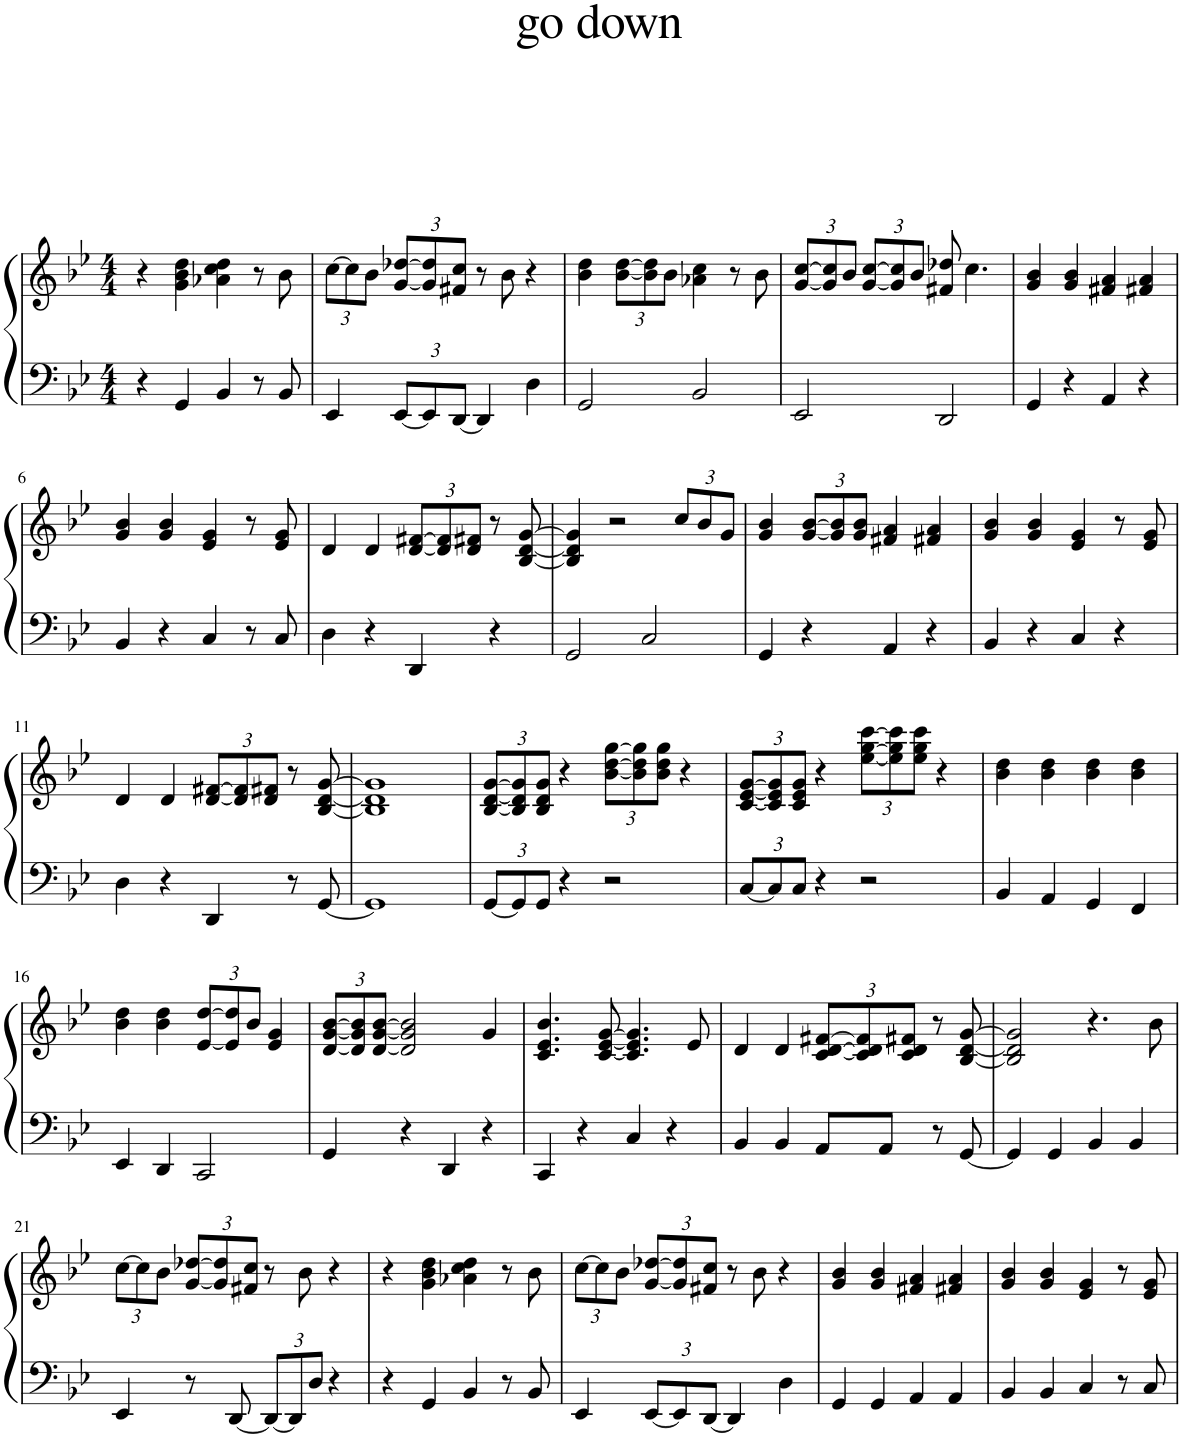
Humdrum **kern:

**kern	**kern
*part1	*part1
*staff2	*staff1
*I"Piano	*
*I'Pno.	*
*clefF4	*clefG2
*k[b-e-]	*k[b-e-]
*M4/4	*M4/4
=1	=1
4r	4r
4GG/	4g\ 4b-\ 4dd\
4BB-/	4a-X\ 4cc\ 4dd\
8r	8r
8BB-/	8b-\
=2	=2
*	*Xbrackettup
4EE-/	[12cc\L
.	12cc\]
.	12b-\J
*Xbrackettup	*
[12EE-/L	[12g/ [12dd-X/L
12EE-/]	12g/] 12dd-/]
[12DD/J	12f#X/ 12cc/J
4DD/]	8r
.	8b-\
4D\	4r
=3	=3
2GG/	4b-\ 4dd\
.	[12b-\ [12dd\L
.	12b-\] 12dd\]
.	12b-\J
2BB-/	4a-X\ 4cc\
.	8r
.	8b-\
=4	=4
2EE-/	[12g/ [12cc/L
.	12g/] 12cc/]
.	12b-/J
.	[12g/ [12cc/L
.	12g/] 12cc/]
.	12b-/J
2DD/	8f#X/ 8dd-X/
.	4.cc\
=5	=5
4GG/	4g/ 4b-/
4r	4g/ 4b-/
4AA/	4f#X/ 4a/
4r	4f#X/ 4a/
!!LO:LB:g=z
=6	=6
4BB-/	4g/ 4b-/
4r	4g/ 4b-/
4C/	4e-/ 4g/
8r	8r
8C/	8e-/ 8g/
=7	=7
4D\	4d/
4r	4d/
4DD/	[12d/ [12f#X/L
.	12d/] 12f#/]
.	12d/ 12f#X/J
4r	8r
.	[8B-/ [8d/ [8g/
=8	=8
2GG/	4B-/] 4d/] 4g/]
.	2r
2C/	.
.	12cc/L
.	12b-/
.	12g/J
=9	=9
4GG/	4g/ 4b-/
4r	[12g/ [12b-/L
.	12g/] 12b-/]
.	12g/ 12b-/J
4AA/	4f#X/ 4a/
4r	4f#X/ 4a/
=10	=10
4BB-/	4g/ 4b-/
4r	4g/ 4b-/
4C/	4e-/ 4g/
4r	8r
.	8e-/ 8g/
!!LO:LB:g=z
=11	=11
4D\	4d/
4r	4d/
4DD/	[12d/ [12f#X/L
.	12d/] 12f#/]
.	12d/ 12f#X/J
8r	8r
[8GG/	[8B-/ [8d/ [8g/
=12	=12
1GG]	1B-] 1d] 1g]
=13	=13
[12GG/L	[12B-/ [12d/ [12g/L
12GG/]	12B-/] 12d/] 12g/]
12GG/J	12B-/ 12d/ 12g/J
4r	4r
2r	[12b-\ [12dd\ [12gg\L
.	12b-\] 12dd\] 12gg\]
.	12b-\ 12dd\ 12gg\J
.	4r
=14	=14
[12C/L	[12c/ [12e-/ [12g/L
12C/]	12c/] 12e-/] 12g/]
12C/J	12c/ 12e-/ 12g/J
4r	4r
2r	[12ee-\ [12gg\ [12ccc\L
.	12ee-\] 12gg\] 12ccc\]
.	12ee-\ 12gg\ 12ccc\J
.	4r
=15	=15
4BB-/	4b-\ 4dd\
4AA/	4b-\ 4dd\
4GG/	4b-\ 4dd\
4FF/	4b-\ 4dd\
!!LO:LB:g=z
=16	=16
4EE-/	4b-\ 4dd\
4DD/	4b-\ 4dd\
2CC/	[12e-/ [12dd/L
.	12e-/] 12dd/]
.	12b-/J
.	4e-/ 4g/
=17	=17
4GG/	[4d/ [4g/ [4b-/
4r	2d/] 2g/] 2b-/]
4DD/	.
4r	4g/
=18	=18
4CC/	4.c/ 4.e-/ 4.b-/
4r	.
.	[8c/ [8e-/ [8g/
4C/	4.c/] 4.e-/] 4.g/]
4r	.
.	8e-/
=19	=19
4BB-/	4d/
4BB-/	4d/
8AA/L	[12c/ [12d/ [12f#X/L
.	12c/] 12d/] 12f#/]
8AA/J	.
.	12c/ 12d/ 12f#X/J
8r	8r
[8GG/	[8B-/ [8d/ [8g/
=20	=20
4GG/]	2B-/] 2d/] 2g/]
4GG/	.
4BB-/	4.r
4BB-/	.
.	8b-\
!!LO:LB:g=z
=21	=21
4EE-/	[12cc\L
.	12cc\]
.	12b-\J
8r	[12g/ [12dd-X/L
.	12g/] 12dd-/]
[8DD/	.
.	12f#X/ 12cc/J
12DD/L_	8r
12DD/]	.
.	8b-\
12D/J	.
4r	4r
=22	=22
4r	4r
4GG/	4g\ 4b-\ 4dd\
4BB-/	4a-X\ 4cc\ 4dd\
8r	8r
8BB-/	8b-\
=23	=23
4EE-/	[12cc\L
.	12cc\]
.	12b-\J
[12EE-/L	[12g/ [12dd-X/L
12EE-/]	12g/] 12dd-/]
[12DD/J	12f#X/ 12cc/J
4DD/]	8r
.	8b-\
4D\	4r
=24	=24
4GG/	4g/ 4b-/
4GG/	4g/ 4b-/
4AA/	4f#X/ 4a/
4AA/	4f#X/ 4a/
=25	=25
4BB-/	4g/ 4b-/
4BB-/	4g/ 4b-/
4C/	4e-/ 4g/
8r	8r
8C/	8e-/ 8g/
=	=
*-	*-
